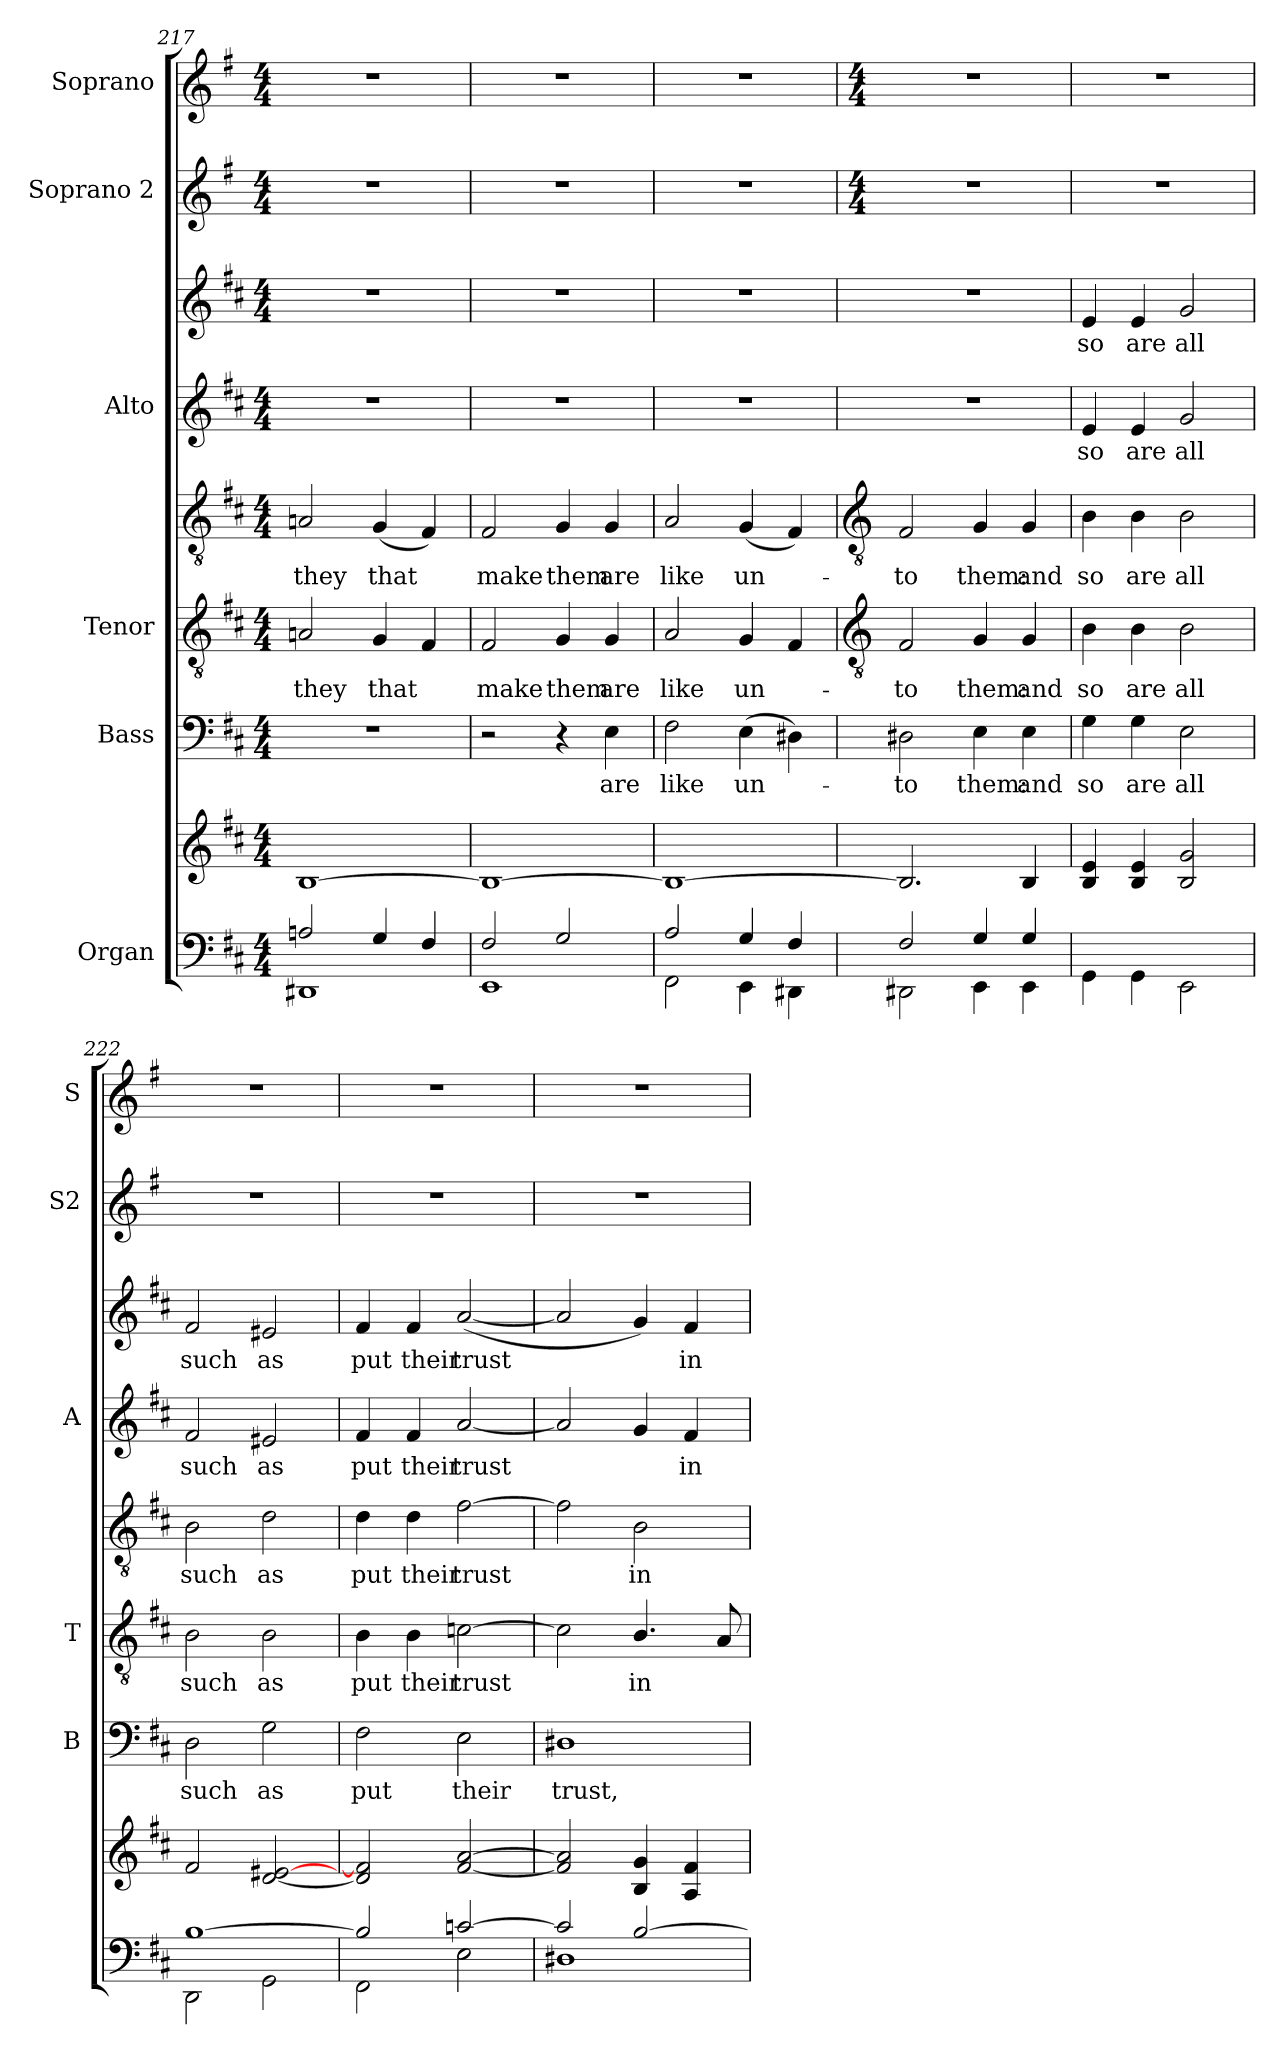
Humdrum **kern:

**kern	**kern	**kern	**text	**kern	**text	**kern	**text	**kern	**text	**kern	**text	**kern	**kern
*part6	*part6	*part5	*part5	*part4	*part4	*part4	*part4	*part3	*part3	*part3	*part3	*part2	*part1
*staff9	*staff8	*staff7	*staff7	*staff6	*staff6	*staff5	*staff5	*staff4	*staff4	*staff3	*staff3	*staff2	*staff1
*I"Organ	*	*I"Bass	*	*I"Tenor	*	*	*	*I"Alto	*	*	*	*I"Soprano 2	*I"Soprano
*	*	*I'B	*	*I'T	*	*	*	*I'A	*	*	*	*I'S2	*I'S
*clefF4	*clefG2	*clefF4	*	*clefGv2	*	*clefGv2	*	*clefG2	*	*clefG2	*	*clefG2	*clefG2
*k[f#c#]	*k[f#c#]	*k[f#c#]	*	*k[f#c#]	*	*k[f#c#]	*	*k[f#c#]	*	*k[f#c#]	*	*k[f#]	*k[f#]
*D:	*D:	*D:	*	*D:	*	*D:	*	*D:	*	*D:	*	*G:	*G:
*M4/4	*M4/4	*M4/4	*	*M4/4	*	*M4/4	*	*M4/4	*	*M4/4	*	*M4/4	*M4/4
=217	=217	=217	=217	=217	=217	=217	=217	=217	=217	=217	=217	=217	=217
*^	*^	*	*	*	*	*	*	*	*	*	*	*	*
!	!	!	!	!	!	!	!LO:LY:b	!	!LO:LY:b	!	!	!	!	!	!
2An/	1DD#X\	[1B/	1ryy	1r	.	2An	they	2An	they	1r	.	1r	.	1r	1r
!	!	!	!	!	!	!	!LO:LY:b	!	!LO:LY:b	!	!	!	!	!	!
4G/	.	.	.	.	.	4G	that	(<4G	that	.	.	.	.	.	.
4F#/	.	.	.	.	.	4F#	.	4F#)	.	.	.	.	.	.	.
=218	=218	=218	=218	=218	=218	=218	=218	=218	=218	=218	=218	=218	=218	=218	=218
!	!	!	!	!	!	!	!LO:LY:b	!	!LO:LY:b	!	!	!	!	!	!
2F#/	1EE\	1B/_	1ryy	2r	.	2F#	make	2F#	make	1r	.	1r	.	1r	1r
!	!	!	!	!	!	!	!LO:LY:b	!	!LO:LY:b	!	!	!	!	!	!
2G/	.	.	.	4r	.	4G	them	4G	them	.	.	.	.	.	.
!	!	!	!	!	!LO:LY:b	!	!LO:LY:b	!	!LO:LY:b	!	!	!	!	!	!
.	.	.	.	4E	are	4G	are	4G	are	.	.	.	.	.	.
=219	=219	=219	=219	=219	=219	=219	=219	=219	=219	=219	=219	=219	=219	=219	=219
!	!	!	!	!	!LO:LY:b	!	!LO:LY:b	!	!LO:LY:b	!	!	!	!	!	!
2A/	2FF#\	1B/_	1ryy	2F#	like	2A	like	2A	like	1r	.	1r	.	1r	1r
!	!	!	!	!	!LO:LY:b	!	!LO:LY:b	!	!LO:LY:b	!	!	!	!	!	!
4G/	4EE\	.	.	(>4E	un-	4G	un-	(<4G	un-	.	.	.	.	.	.
4F#/	4DD#X\	.	.	4D#X)	.	4F#	.	4F#)	.	.	.	.	.	.	.
!!LO:LB:g=z
=220	=220	=220	=220	=220	=220	=220	=220	=220	=220	=220	=220	=220	=220	=220	=220
*	*	*	*	*	*	*clefGv2	*	*clefGv2	*	*	*	*	*	*	*
*	*	*	*	*	*	*	*	*	*	*	*	*	*	*M4/4	*M4/4
!	!	!	!	!	!LO:LY:b	!	!LO:LY:b	!	!LO:LY:b	!	!	!	!	!	!
2F#/	2DD#X\	2.B/]	1ryy	2D#X	to	2F#	to	2F#	to	1r	.	1r	.	1r	1r
!	!	!	!	!	!LO:LY:b	!	!LO:LY:b	!	!LO:LY:b	!	!	!	!	!	!
4G/	4EE\	.	.	4E	them:	4G	them:	4G	them:	.	.	.	.	.	.
!	!	!	!	!	!LO:LY:b	!	!LO:LY:b	!	!LO:LY:b	!	!	!	!	!	!
4G/	4EE\	4B/	.	4E	and	4G	and	4G	and	.	.	.	.	.	.
=221	=221	=221	=221	=221	=221	=221	=221	=221	=221	=221	=221	=221	=221	=221	=221
!	!	!	!	!	!LO:LY:b	!	!LO:LY:b	!	!LO:LY:b	!	!LO:LY:b	!	!LO:LY:b	!	!
4GG\	2ryy	4B/ 4e/	1ryy	4G	so	4B	so	4B	so	4e	so	4e	so	1r	1r
!	!	!	!	!	!LO:LY:b	!	!LO:LY:b	!	!LO:LY:b	!	!LO:LY:b	!	!LO:LY:b	!	!
4GG\	.	4B/ 4e/	.	4G	are	4B	are	4B	are	4e	are	4e	are	.	.
!	!	!	!	!	!LO:LY:b	!	!LO:LY:b	!	!LO:LY:b	!	!LO:LY:b	!	!LO:LY:b	!	!
2EE\	2ryy	2B/ 2g/	.	2E	all	2B	all	2B	all	2g	all	2g	all	.	.
=222	=222	=222	=222	=222	=222	=222	=222	=222	=222	=222	=222	=222	=222	=222	=222
!	!	!	!	!	!LO:LY:b	!	!LO:LY:b	!	!LO:LY:b	!	!LO:LY:b	!	!LO:LY:b	!	!
[1B/	2DD\	2f#/	2ryy	2D	such	2B	such	2B	such	2f#	such	2f#	such	1r	1r
!	!	!	!	!	!LO:LY:b	!	!LO:LY:b	!	!LO:LY:b	!	!LO:LY:b	!	!LO:LY:b	!	!
.	2GG\	[2d/ [2e#X/	2ryy	2G	as	2B	as	2d	as	2e#X	as	2e#X	as	.	.
=223	=223	=223	=223	=223	=223	=223	=223	=223	=223	=223	=223	=223	=223	=223	=223
!	!	!	!	!	!LO:LY:b	!	!LO:LY:b	!	!LO:LY:b	!	!LO:LY:b	!	!LO:LY:b	!	!
2B/]	2FF#\	2d/] 2f#/]	2ryy	2F#	put	4B	put	4d	put	4f#	put	4f#	put	1r	1r
!	!	!	!	!	!	!	!LO:LY:b	!	!LO:LY:b	!	!LO:LY:b	!	!LO:LY:b	!	!
.	.	.	.	.	.	4B	their	4d	their	4f#	their	4f#	their	.	.
!	!	!	!	!	!LO:LY:b	!	!LO:LY:b	!	!LO:LY:b	!	!LO:LY:b	!	!LO:LY:b	!	!
[2cn/	2E\	[2f#/ [2a/	2ryy	2E	their	[2cn	trust	[2f#	trust	[2a	trust	(<[2a	trust	.	.
=224	=224	=224	=224	=224	=224	=224	=224	=224	=224	=224	=224	=224	=224	=224	=224
!	!	!	!	!	!LO:LY:b	!	!	!	!	!	!	!	!	!	!
2c/]	1D#X\	2f#/] 2a/]	2ryy	1D#X	trust,	2c]	.	2f#]	.	2a]	.	2a]	.	1r	1r
!	!	!	!	!	!	!	!LO:LY:b	!	!LO:LY:b	!	!	!	!	!	!
[2B/	.	4B/ 4g/	2ryy	.	.	4.B/	in	2B	in	4g	.	4g)	.	.	.
!	!	!	!	!	!	!	!	!	!	!	!LO:LY:b	!	!LO:LY:b	!	!
.	.	4A/ 4f#/	.	.	.	.	.	.	.	4f#	in	4f#	in	.	.
.	.	.	.	.	.	8A	.	.	.	.	.	.	.	.	.
*v	*v	*	*	*	*	*	*	*	*	*	*	*	*	*	*
*	*v	*v	*	*	*	*	*	*	*	*	*	*	*	*
=	=	=	=	=	=	=	=	=	=	=	=	=	=
*-	*-	*-	*-	*-	*-	*-	*-	*-	*-	*-	*-	*-	*-
